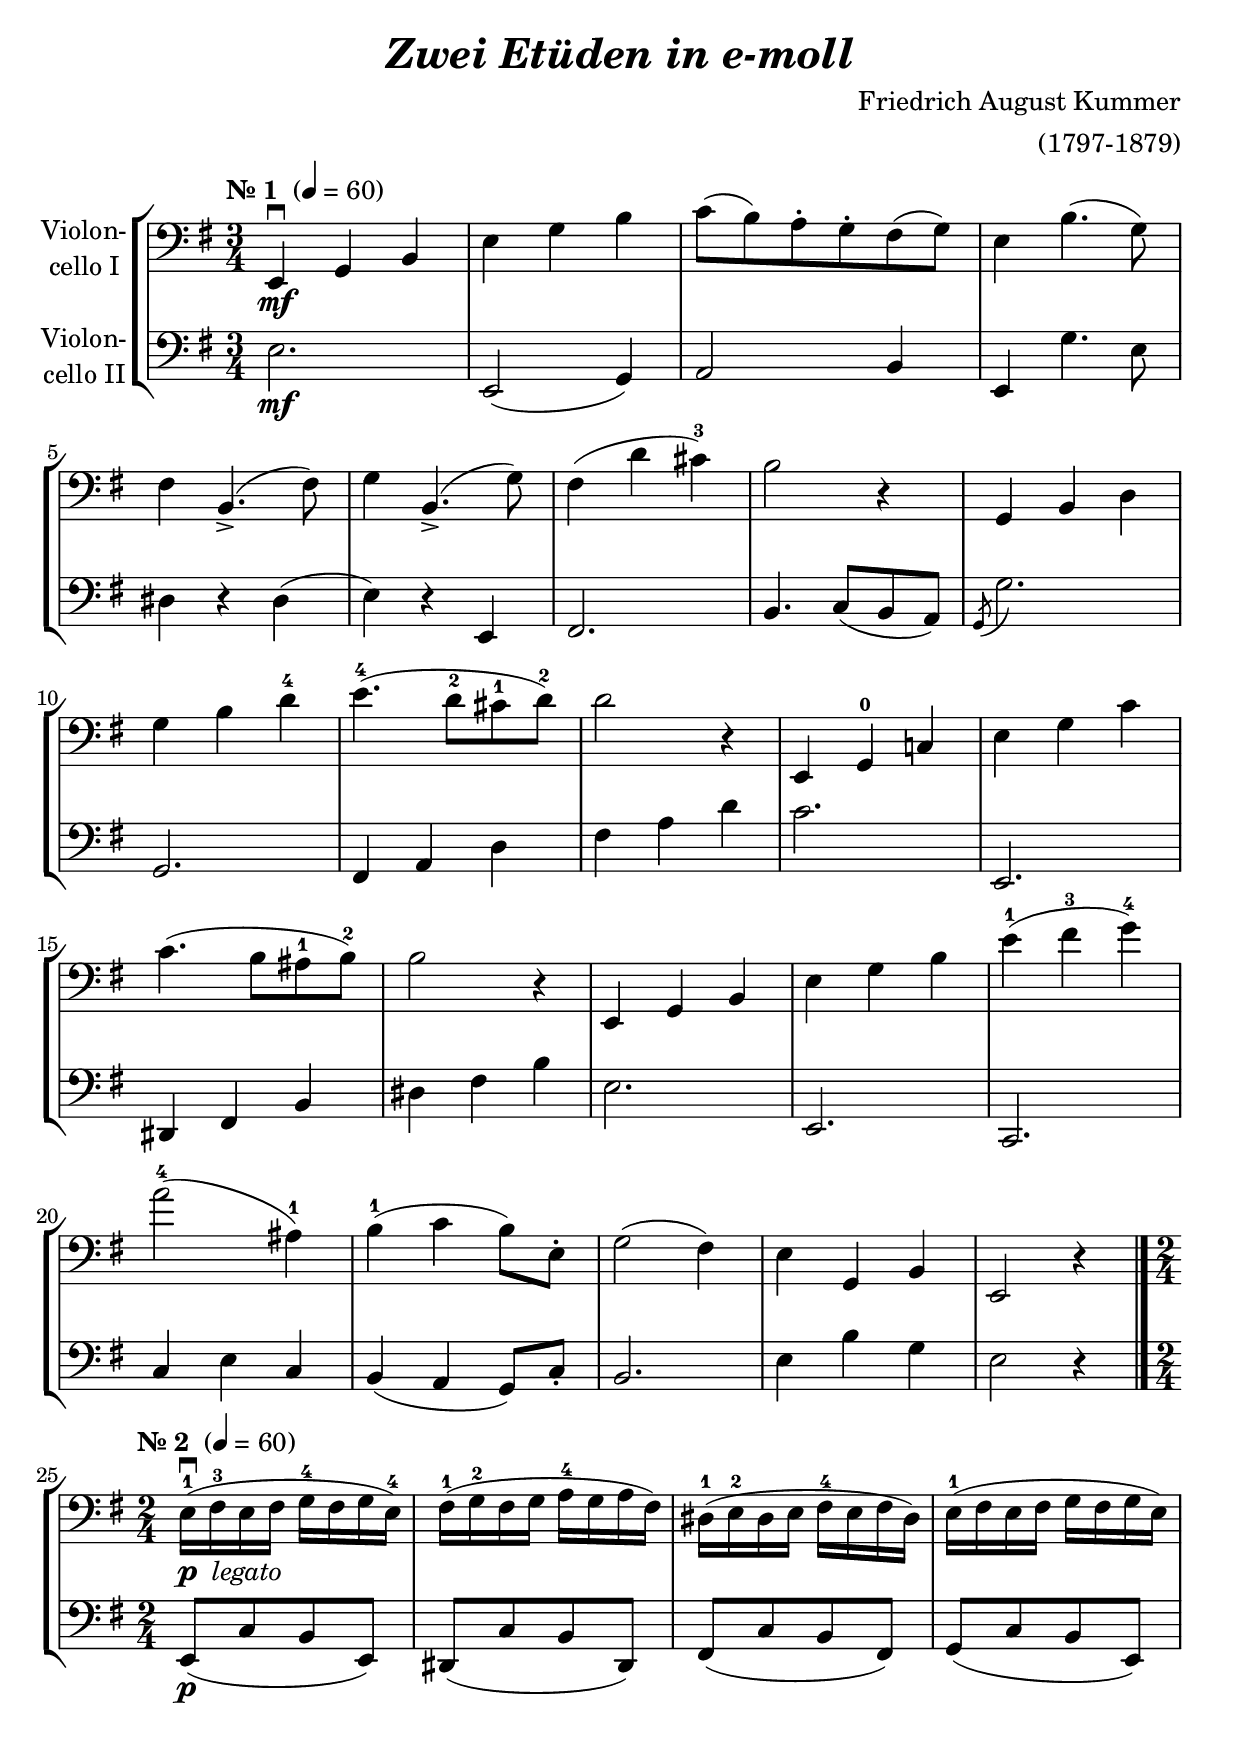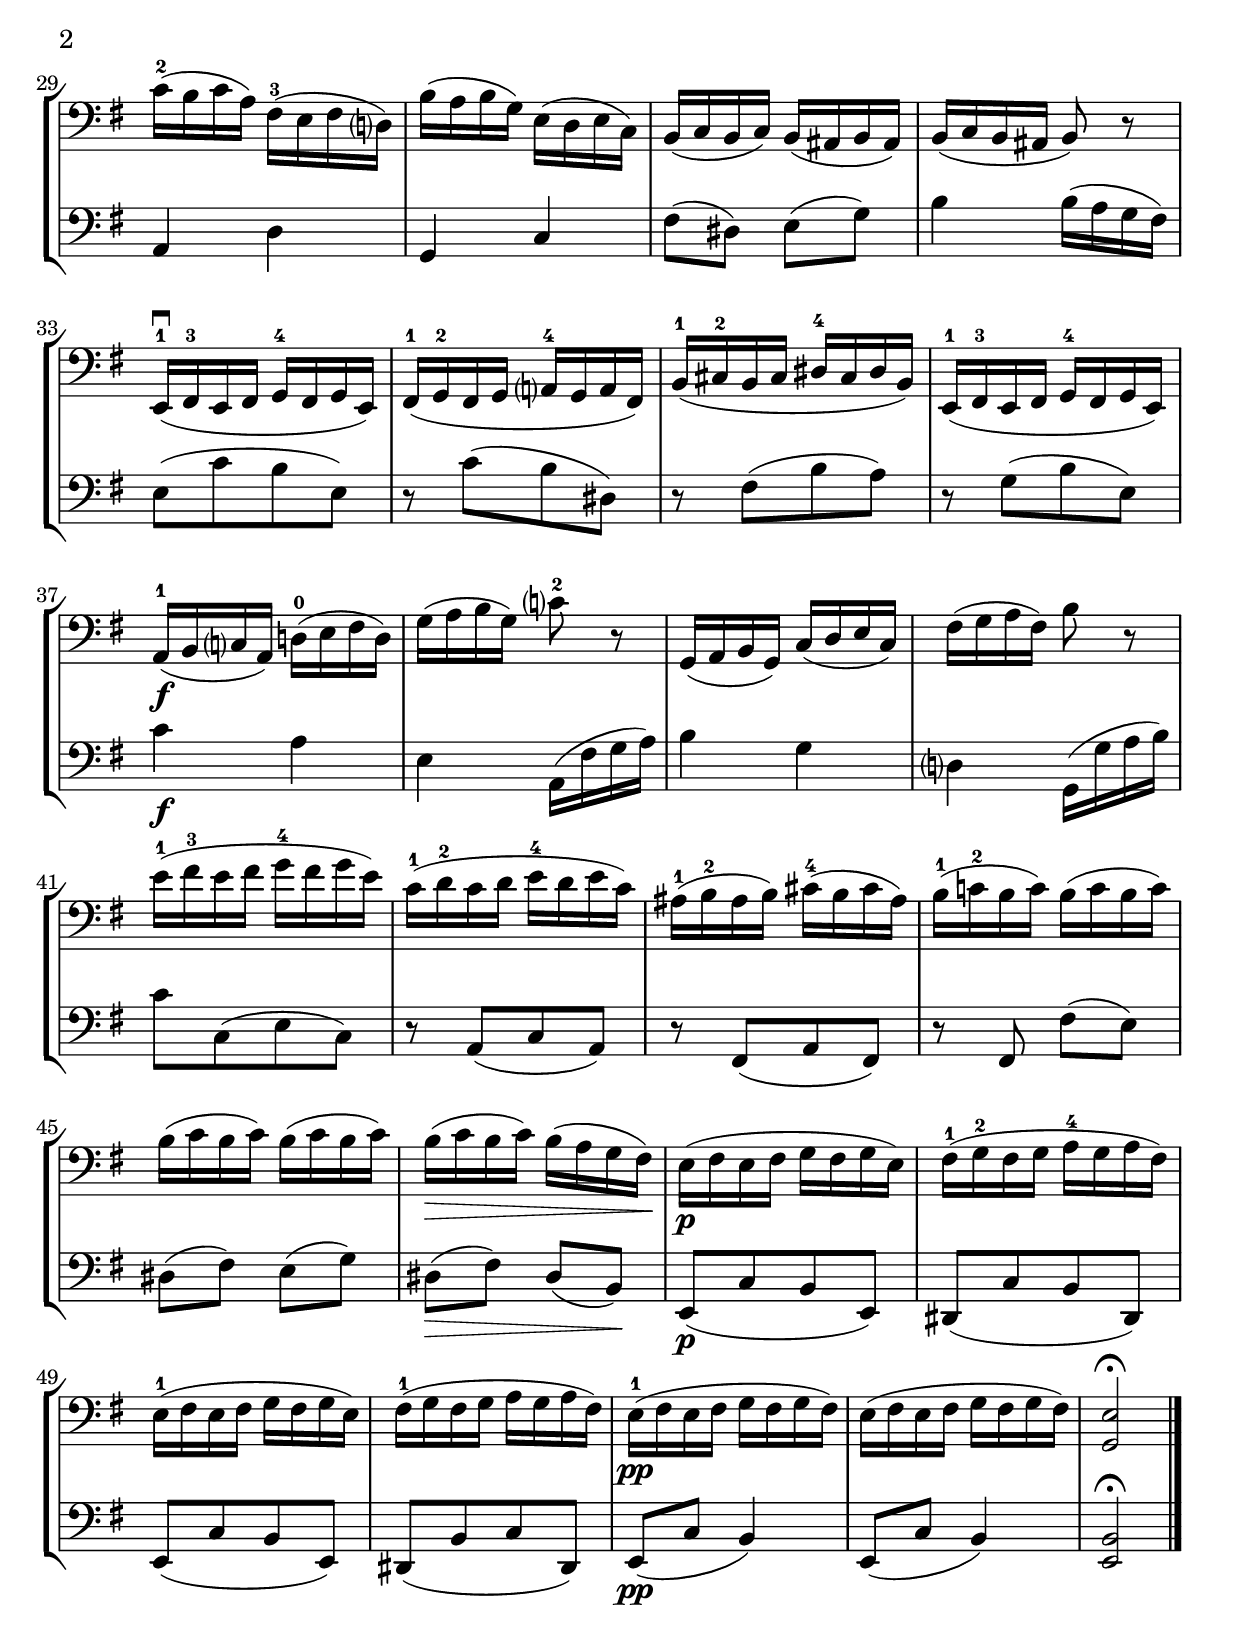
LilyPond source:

\version "2.18.2"
\include "deutsch.ly"
  
#(set-global-staff-size 23)

\header {
  title     = \markup \bold \italic "Zwei Etüden in e-moll"
  composer  = "Friedrich August Kummer"
  arranger  = "(1797-1879)"
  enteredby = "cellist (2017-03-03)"
%  piece     = ""
}

voiceconsts = {
  \key e \minor
  \clef "bass"
% \numericTimeSignature
  \compressFullBarRests
  % Set default beaming for all staves
%  \set Timing.beamExceptions = #'()
%  \set Timing.baseMoment     = #(ly:make-moment 1 4)
%  \set Timing.beatStructure  = #'(1 1 1)
}

mifl = "flute"
mist = "string ensemble 1"
%minstr = "accordion"
miba = "bassoon"
%miba = "electric bass (pick)"
%miba = "electric bass (finger)"
%milo = "drawbar organ"
milo = "harpsichord"

introa = {        \tempo "Nr. 1 " 4=60 \time 3/4 }
introb = { \break \tempo "Nr. 2 " 4=60 \time 2/4 }

pleg = \markup { \dynamic p \italic " legato" }

va = \relative c, {
  \voiceconsts

  \introa
  e4\downbow\mf g h
  e g h
  c8( h) a-. g-. fis( g)
  e4 h'4.( g8)
  fis4 h,4.(-> fis'8)
  g4 h,4.(-> g'8)

  fis4( d' cis)-3
  h2 r4
  g, h d
  g h d-4
  e4.(-4 d8-2 cis-1 d)-2
  d2 r4

  e,, g-0 c!
  e g c
  c4.( h8 ais-1 h)-2
  h2 r4
  e,, g h
  e g h

  e(-1 fis-3 g)-4
  a2(-4 ais,4)-1
  h(-1 c h8) e,-.
  g2( fis4)
  e g, h
  e,2 r4 \bar "|."

  \introb
  e'16(\downbow-1_\pleg fis-3 e fis g-4 fis g e)-4
  fis(-1 g-2 fis g a-4 g a fis)
  dis(-1 e-2 dis e fis-4 e fis dis)
  e(-1 fis e fis g fis g e)

  c'(-2 h c a) fis(-3 e fis d?)
  h'( a h g) e( d e c)
  h( c h c) h( ais h ais)
  h( c h ais h8) r

  e,16(\downbow-1 fis-3 e fis g-4 fis g e)
  fis(-1 g-2 fis g a?-4 g a fis)
  h(-1 cis-2 h cis dis-4 cis dis h)
  e,(-1 fis-3 e fis g-4 fis g e)

  a(-1\f h c? a) d!(-0 e fis d)
  g( a h g) c?8-2 r
  g,16( a h g) c( d e c)
  fis( g a fis) h8 r

  e16(-1 fis-3 e fis g-4 fis g e)
  c(-1 d-2 c d e-4 d e c)
  ais(-1 h-2 ais h) cis(-4 h cis ais)
  h(-1 c!-2 h c) h( c h c)

  h( c h c) h( c h c)
  h(\> c h c) h( a g fis)\!
  e(\p fis e fis g fis g e)
  fis(-1 g-2 fis g a-4 g a fis)

  e(-1 fis e fis g fis g e)
  fis(-1 g fis g a g a fis)
  e(-1\pp fis e fis g fis g fis)
  e( fis e fis g fis g fis)
  <g, e'>2\fermata \bar "|."
}

vb = \relative c {
  \voiceconsts

  \introa
  e2.\mf
  e,2( g4)
  a2 h4
  e, g'4. e8
  dis4 r dis(
  e) r e,

  fis2.
  h4. c8( h a)
  \acciaccatura g g'2.
  g,
  fis4 a d
  fis a d

  c2.
  e,,
  dis4 fis h
  dis fis h
  e,2.
  e,

  c
  c'4 e c
  h( a g8) c-.
  h2.
  e4 h' g
  e2 r4 \bar "|."
  
  \introb
  e,8[(\p c' h e,)]
  dis[( c' h dis,)]
  fis[( c' h fis)]
  g[( c h e,)]

  a4 d
  g, c
  fis8( dis) e( g)
  h4 h16( a g fis)

  e8[( c' h e,)]
  r c'[( h dis,)]
  r fis[( h a)]
  r g[( h e,)]

  c'4\f a
  e a,16( fis' g a)
  h4 g
  d? g,16( g' a h)

  c8[ c,( e c)]
  r a[( c a)]
  r fis[( a fis)]
  r fis fis'( e)

  dis( fis) e( g)
  dis(\> fis) dis( h)\!
  e,[(\p c' h e,)]
  dis[( c' h dis,)]

  e[( c' h e,)]
  dis[( h' c dis,)]
  e(\pp c' h4)
  e,8( c' h4)
  <e, h'>2\fermata \bar "|."
}


music = \new StaffGroup <<
      \new Staff {
	\set Staff.midiInstrument = \mist
	\set Staff.instrumentName = \markup \center-column { "Violon-" "cello I" }
	\transpose e e { \va }
      }

      \new Staff {
	\set Staff.midiInstrument = \miba
	\set Staff.instrumentName = \markup \center-column { "Violon-" "cello II" }
	\transpose e e { \vb }
      }
>>

\book {
  \score {
    \music
    \layout {}
  }

  \score {
    \unfoldRepeats \music

    \midi {
      \context {
        \Score
      }
    }
  }
}
